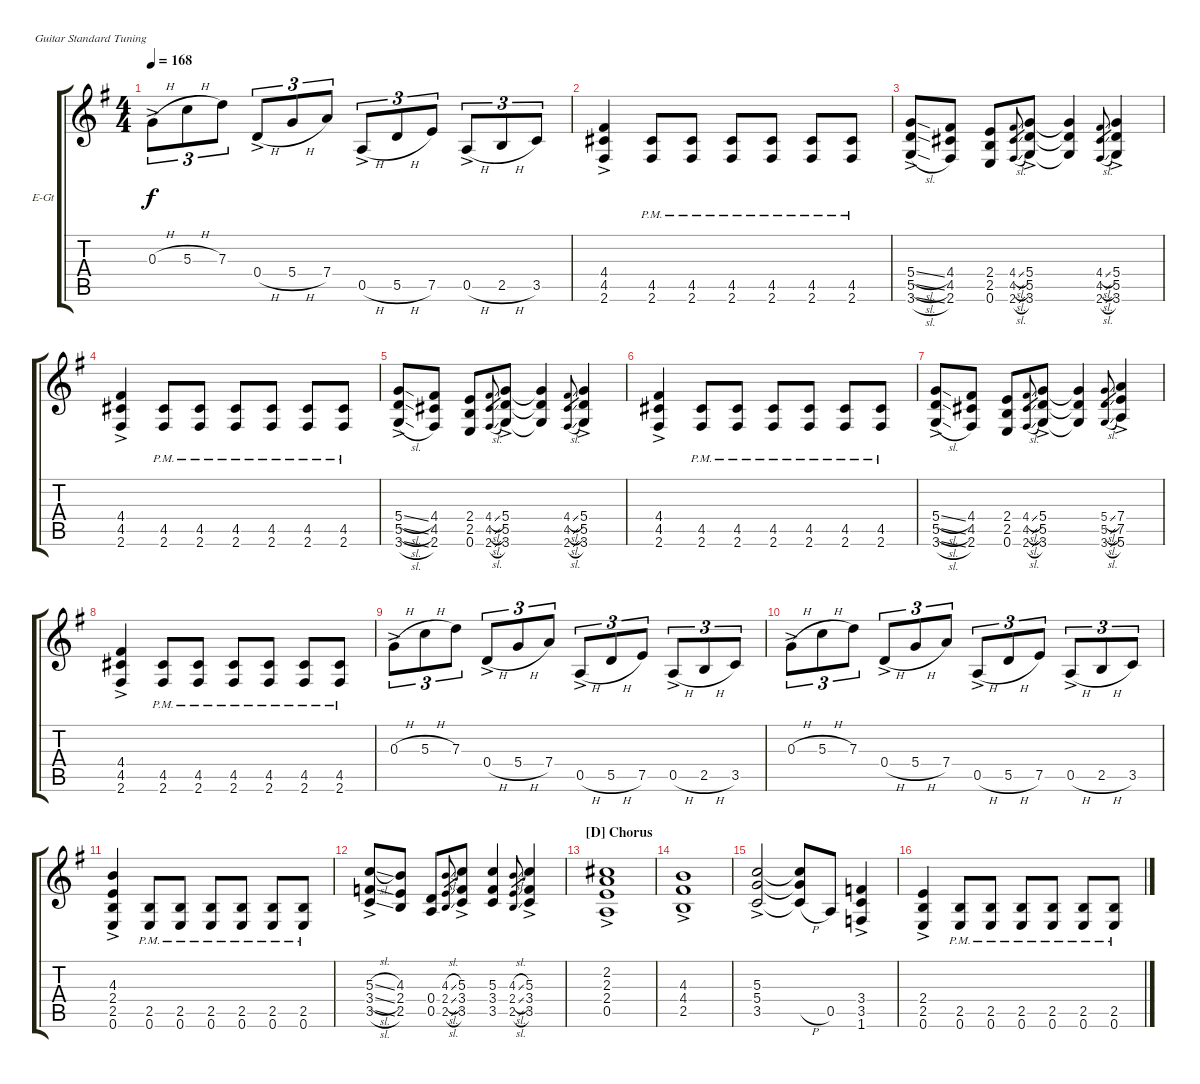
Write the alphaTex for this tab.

\bracketExtendMode groupsimilarinstruments
\firstSystemTrackNameOrientation horizontal
\otherSystemsTrackNameOrientation horizontal
\track ("Guitar 2" "E-Gt") {instrument electricguitarclean}
\staff {score tabs}
\tuning (E4 B3 G3 D3 A2 E2)
\ts (4 4)
\tempo 168
\clef g2
\scale
1.07818
\ks g
0.3{h ac}.8{tu (3 2) dy f} 5.3{h}.8{tu (3 2)} 7.3.8{tu (3 2)} 0.4{h ac}.8{tu (3 2)} 5.4{h}.8{tu (3 2)} 7.4.8{tu (3 2)} 0.5{h ac}.8{tu (3 2)} 5.5{h}.8{tu (3 2)} 7.5.8{tu (3 2)} 0.5{h ac}.8{tu (3 2)} 2.5{h}.8{tu (3 2)} 3.5.8{tu (3 2)} |
\scale
0.921816 (4.4 4.5 2.6{ac}).4 (4.5{pm} 2.6{pm}).8 (4.5{pm} 2.6{pm}).8 (4.5{pm} 2.6{pm}).8 (4.5{pm} 2.6{pm}).8 (4.5{pm} 2.6{pm}).8 (4.5{pm} 2.6{pm}).8 |
\scale
1.07818 (5.4{sl} 5.5{sl} 3.6{sl ac}).8 (4.4 4.5 2.6).8 (2.5 0.6 2.4).8 (4.4{sl} 4.5{sl} 2.6{sl}).8{gr} (5.4 5.5 3.6{ac}).8 (5.4{t} 5.5{t} 3.6{t}).4 (4.4{sl} 4.5{sl} 2.6{sl}).8{gr} (5.4 5.5 3.6{ac}).4 |
\scale
0.921816 (4.4 4.5 2.6{ac}).4 (4.5{pm} 2.6{pm}).8 (4.5{pm} 2.6{pm}).8 (4.5{pm} 2.6{pm}).8 (4.5{pm} 2.6{pm}).8 (4.5{pm} 2.6{pm}).8 (4.5{pm} 2.6{pm}).8 |
\scale
1.07818 (5.4{sl} 5.5{sl} 3.6{sl ac}).8 (4.4 4.5 2.6).8 (2.5 0.6 2.4).8 (4.4{sl} 4.5{sl} 2.6{sl}).8{gr} (5.4 5.5 3.6{ac}).8 (5.4{t} 5.5{t} 3.6{t}).4 (4.4{sl} 4.5{sl} 2.6{sl}).8{gr} (5.4 5.5 3.6{ac}).4 |
\scale
0.921816 (4.4 4.5 2.6{ac}).4 (4.5{pm} 2.6{pm}).8 (4.5{pm} 2.6{pm}).8 (4.5{pm} 2.6{pm}).8 (4.5{pm} 2.6{pm}).8 (4.5{pm} 2.6{pm}).8 (4.5{pm} 2.6{pm}).8 |
\scale
1.07818 (5.4{sl} 5.5{sl} 3.6{sl ac}).8 (4.4 4.5 2.6).8 (2.5 0.6 2.4).8 (4.4{sl} 4.5{sl} 2.6{sl}).8{gr} (5.4 5.5 3.6{ac}).8 (5.4{t} 5.5{t} 3.6{t}).4 (5.4{sl} 5.5{sl} 3.6{sl}).8{gr} (7.4 7.5 5.6{ac}).4 |
\scale
0.921816 (4.4 4.5 2.6{ac}).4 (4.5{pm} 2.6{pm}).8 (4.5{pm} 2.6{pm}).8 (4.5{pm} 2.6{pm}).8 (4.5{pm} 2.6{pm}).8 (4.5{pm} 2.6{pm}).8 (4.5{pm} 2.6{pm}).8 |
\scale
1.07818 0.3{h ac}.8{tu (3 2)} 5.3{h}.8{tu (3 2)} 7.3.8{tu (3 2)} 0.4{h ac}.8{tu (3 2)} 5.4{h}.8{tu (3 2)} 7.4.8{tu (3 2)} 0.5{h ac}.8{tu (3 2)} 5.5{h}.8{tu (3 2)} 7.5.8{tu (3 2)} 0.5{h ac}.8{tu (3 2)} 2.5{h}.8{tu (3 2)} 3.5.8{tu (3 2)} |
\scale
0.921816 0.3{h ac}.8{tu (3 2)} 5.3{h}.8{tu (3 2)} 7.3.8{tu (3 2)} 0.4{h ac}.8{tu (3 2)} 5.4{h}.8{tu (3 2)} 7.4.8{tu (3 2)} 0.5{h ac}.8{tu (3 2)} 5.5{h}.8{tu (3 2)} 7.5.8{tu (3 2)} 0.5{h ac}.8{tu (3 2)} 2.5{h}.8{tu (3 2)} 3.5.8{tu (3 2)} |
\scale
1.07818 (2.4 2.5 0.6 4.3{ac}).4 (2.5{pm} 0.6{pm}).8 (2.5{pm} 0.6{pm}).8 (2.5{pm} 0.6{pm}).8 (2.5{pm} 0.6{pm}).8 (2.5{pm} 0.6{pm}).8 (2.5{pm} 0.6{pm}).8 |
\scale
0.921816 (3.4{sl ac} 3.5{sl ac} 5.3{sl ac}).8 (2.4 2.5 4.3).8 (0.5 0.4).8 (2.4{sl} 2.5{sl} 4.3{sl}).8{gr} (3.4{ac} 3.5{ac} 5.3{ac}).8 (3.4 3.5 5.3).4 (2.4{sl} 2.5{sl} 4.3{sl}).8{gr} (3.4{ac} 3.5{ac} 5.3{ac}).4 |
\section ("D" "Chorus")
\scale
1.07818 (2.3 2.4 0.5 2.2{ac}).1 |
\scale
0.921816 (4.3 4.4 2.5{ac}).1 |
\scale
1.07818 (5.3 5.4 3.5{ac}).2 (5.3{t} 5.4{t} 3.5{h t}).8 0.5.8 (1.6{ac} 3.5 3.4).4 |
\scale
0.921816 (2.4 2.5 0.6{ac}).4 (2.5{pm} 0.6{pm}).8 (2.5{pm} 0.6{pm}).8 (2.5{pm} 0.6{pm}).8 (2.5{pm} 0.6{pm}).8 (2.5{pm} 0.6{pm}).8 (2.5{pm} 0.6{pm}).8
